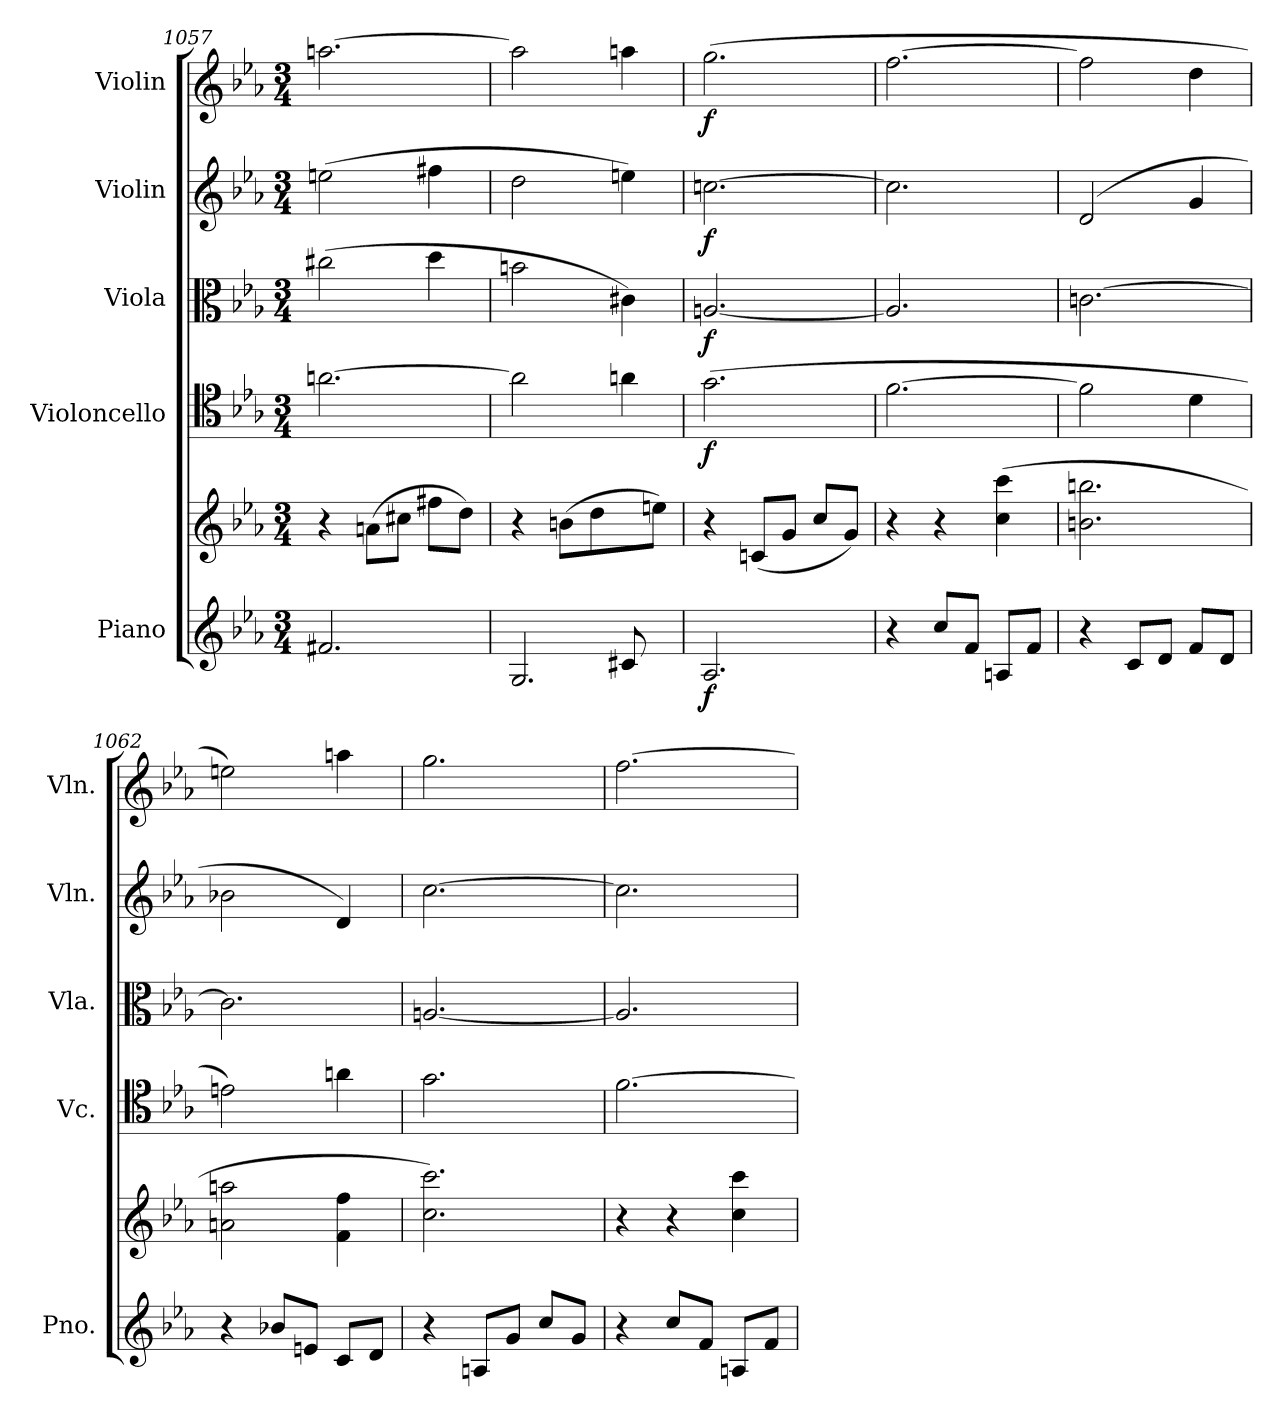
**kern	**kern	**dynam	**kern	**dynam	**kern	**dynam	**kern	**dynam	**kern	**dynam
*part5	*part5	*part5	*part4	*part4	*part3	*part3	*part2	*part2	*part1	*part1
*staff6	*staff5	*staff5/6	*staff4	*staff4	*staff3	*staff3	*staff2	*staff2	*staff1	*staff1
*I"Piano	*	*	*I"Violoncello	*	*I"Viola	*	*I"Violin	*	*I"Violin	*
*I'Pno.	*	*	*I'Vc.	*	*I'Vla.	*	*I'Vln.	*	*I'Vln.	*
*clefG2	*clefG2	*	*clefC4	*	*clefC3	*	*clefG2	*	*clefG2	*
*k[b-e-a-]	*k[b-e-a-]	*	*k[b-e-a-]	*	*k[b-e-a-]	*	*k[b-e-a-]	*	*k[b-e-a-]	*
*M3/4	*M3/4	*	*M3/4	*	*M3/4	*	*M3/4	*	*M3/4	*
=1057	=1057	=1057	=1057	=1057	=1057	=1057	=1057	=1057	=1057	=1057
2.f#X/	4r	.	[2.an\	.	(2cc#X\	.	(2een\	.	[2.aan\	.
.	(8an\L	.	.	.	.	.	.	.	.	.
.	8cc#X\J	.	.	.	.	.	.	.	.	.
.	8ff#X\L	.	.	.	4dd\	.	4ff#X\	.	.	.
.	8dd\J)	.	.	.	.	.	.	.	.	.
=1058	=1058	=1058	=1058	=1058	=1058	=1058	=1058	=1058	=1058	=1058
*^	*	*	*	*	*	*	*	*	*	*
2ryy	2.G/	4r	.	2a\]	.	2bn\	.	2dd\	.	2aa\]	.
.	.	(8bn\L	.	.	.	.	.	.	.	.	.
.	.	8dd\	.	.	.	.	.	.	.	.	.
8c#X/	.	8ryy	.	4an\	.	4c#X\)	.	4een\)	.	4aan\	.
8ryy	.	8een\J)	.	.	.	.	.	.	.	.	.
*v	*v	*	*	*	*	*	*	*	*	*	*
=1059	=1059	=1059	=1059	=1059	=1059	=1059	=1059	=1059	=1059	=1059
!	!	!LO:DY:b=2	!	!LO:DY:b	!	!LO:DY:b	!	!LO:DY:b	!	!LO:DY:b
2.A-/	4r	f	(2.g\	f	[2.An/	f	[2.ccn\	f	(2.gg\	f
.	(8cn/L	.	.	.	.	.	.	.	.	.
.	8g/J	.	.	.	.	.	.	.	.	.
.	8cc/L	.	.	.	.	.	.	.	.	.
.	8g/J)	.	.	.	.	.	.	.	.	.
=1060	=1060	=1060	=1060	=1060	=1060	=1060	=1060	=1060	=1060	=1060
4r	4r	.	[2.f\	.	2.A/]	.	2.cc\]	.	[2.ff\	.
8cc/L	4r	.	.	.	.	.	.	.	.	.
8f/J	.	.	.	.	.	.	.	.	.	.
8An/L	(4cc\ 4ccc\	.	.	.	.	.	.	.	.	.
8f/J	.	.	.	.	.	.	.	.	.	.
=1061	=1061	=1061	=1061	=1061	=1061	=1061	=1061	=1061	=1061	=1061
4r	2.bn\ 2.bbn\	.	2f\]	.	[2.cn\	.	(2d/	.	2ff\]	.
8c/L	.	.	.	.	.	.	.	.	.	.
8d/J	.	.	.	.	.	.	.	.	.	.
8f/L	.	.	4d\	.	.	.	4g/	.	4dd\	.
8d/J	.	.	.	.	.	.	.	.	.	.
!!LO:PB:g=z
=1062	=1062	=1062	=1062	=1062	=1062	=1062	=1062	=1062	=1062	=1062
4r	2an\ 2aan\	.	2en\)	.	2.c\]	.	2b-X\	.	2een\)	.
8b-X/L	.	.	.	.	.	.	.	.	.	.
8en/J	.	.	.	.	.	.	.	.	.	.
8c/L	4f\ 4ff\	.	4an\	.	.	.	4d/)	.	4aan\	.
8d/J	.	.	.	.	.	.	.	.	.	.
=1063	=1063	=1063	=1063	=1063	=1063	=1063	=1063	=1063	=1063	=1063
4r	2.cc\ 2.ccc\)	.	2.g\	.	[2.An/	.	[2.cc\	.	2.gg\	.
8An/L	.	.	.	.	.	.	.	.	.	.
8g/J	.	.	.	.	.	.	.	.	.	.
8cc/L	.	.	.	.	.	.	.	.	.	.
8g/J	.	.	.	.	.	.	.	.	.	.
=1064	=1064	=1064	=1064	=1064	=1064	=1064	=1064	=1064	=1064	=1064
4r	4r	.	[2.f\	.	2.A/]	.	2.cc\]	.	[2.ff\	.
8cc/L	4r	.	.	.	.	.	.	.	.	.
8f/J	.	.	.	.	.	.	.	.	.	.
8An/L	4cc\ 4ccc\	.	.	.	.	.	.	.	.	.
8f/J	.	.	.	.	.	.	.	.	.	.
=	=	=	=	=	=	=	=	=	=	=
*-	*-	*-	*-	*-	*-	*-	*-	*-	*-	*-
